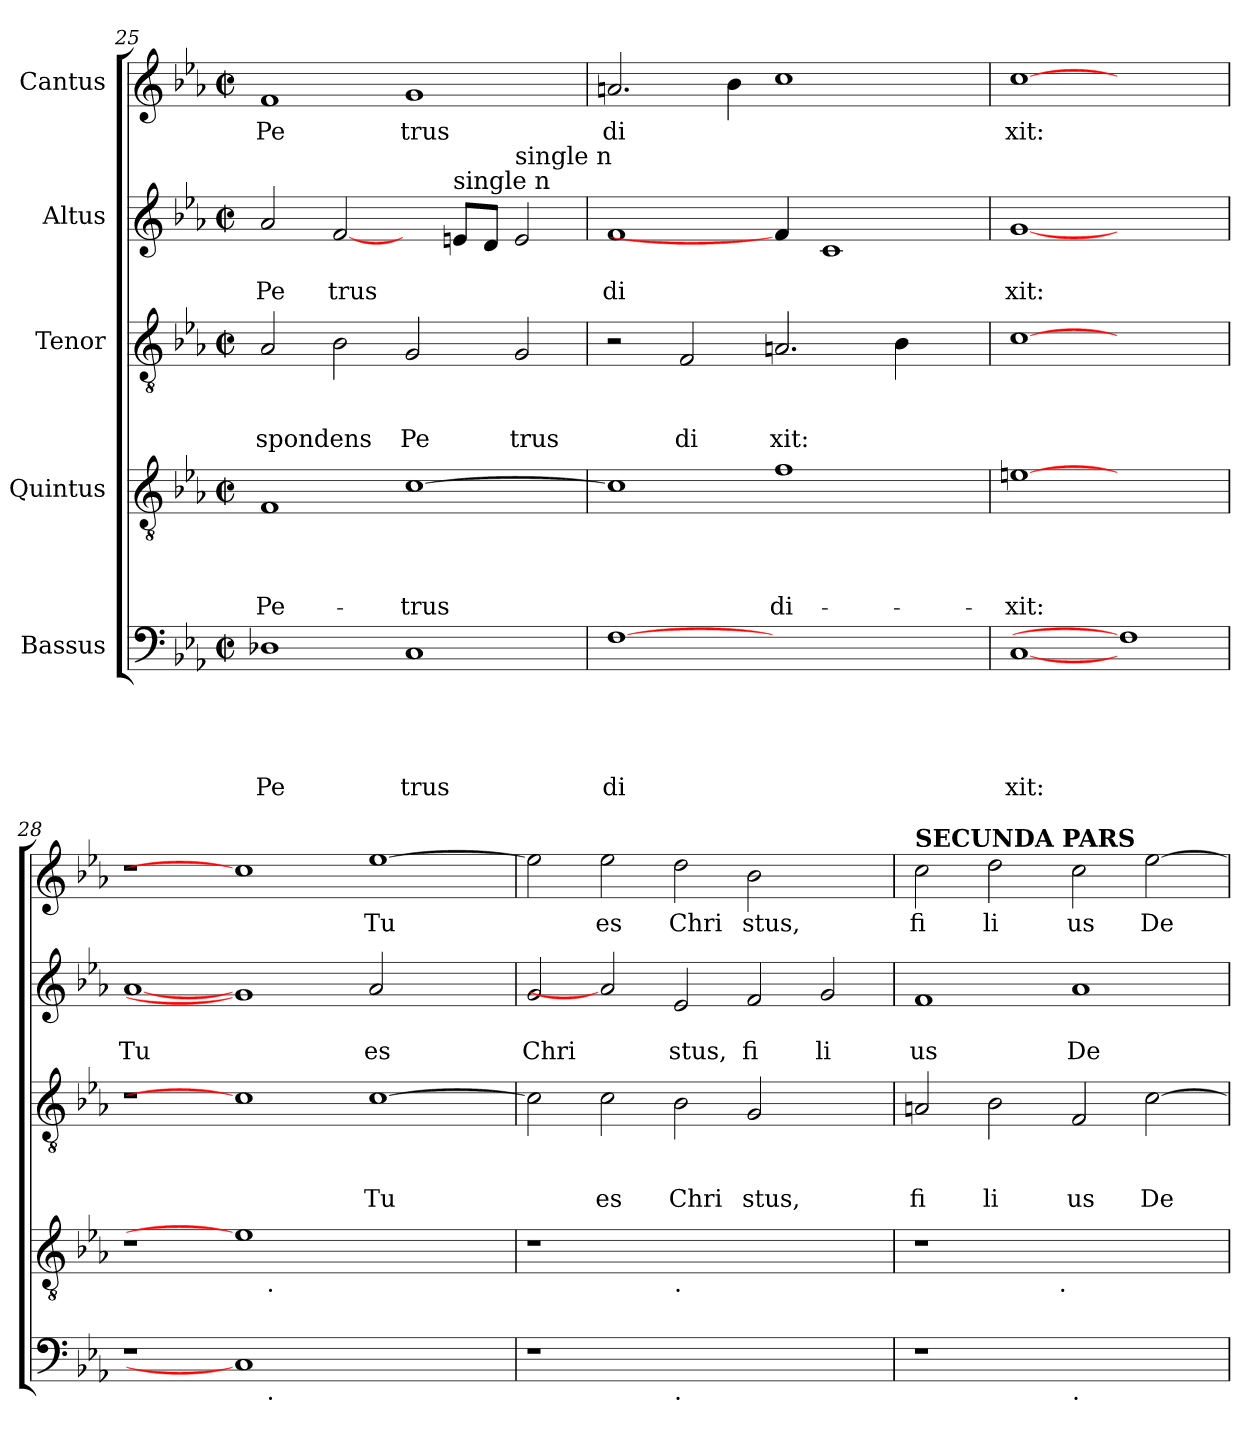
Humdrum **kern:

**kern	**text	**text	**text	**text	**text	**kern	**text	**text	**text	**text	**kern	**text	**text	**text	**kern	**text	**text	**kern	**text
*part5	*part5	*part5	*part5	*part5	*part5	*part4	*part4	*part4	*part4	*part4	*part3	*part3	*part3	*part3	*part2	*part2	*part2	*part1	*part1
*staff5	*staff5	*staff5	*staff5	*staff5	*staff5	*staff4	*staff4	*staff4	*staff4	*staff4	*staff3	*staff3	*staff3	*staff3	*staff2	*staff2	*staff2	*staff1	*staff1
*I"Bassus	*	*	*	*	*	*I"Quintus	*	*	*	*	*I"Tenor	*	*	*	*I"Altus	*	*	*I"Cantus	*
*clefF4	*	*	*	*	*	*clefGv2	*	*	*	*	*clefGv2	*	*	*	*clefG2	*	*	*clefG2	*
*k[b-e-a-]	*	*	*	*	*	*k[b-e-a-]	*	*	*	*	*k[b-e-a-]	*	*	*	*k[b-e-a-]	*	*	*k[b-e-a-]	*
*E-:	*	*	*	*	*	*E-:	*	*	*	*	*E-:	*	*	*	*E-:	*	*	*E-:	*
*M2/2	*	*	*	*	*	*M2/2	*	*	*	*	*M2/2	*	*	*	*M2/2	*	*	*M2/2	*
*met(c|)	*	*	*	*	*	*met(c|)	*	*	*	*	*met(c|)	*	*	*	*met(c|)	*	*	*met(c|)	*
=25	=25	=25	=25	=25	=25	=25	=25	=25	=25	=25	=25	=25	=25	=25	=25	=25	=25	=25	=25
!	!	!	!	!	!LO:LY:b	!	!	!	!	!LO:LY:b	!	!	!	!LO:LY:b	!	!	!LO:LY:b	!	!LO:LY:b
1D-X	.	.	.	.	Pe	1F	.	.	.	Pe-	2A-/	.	.	spondens	2a-/	.	Pe	1f	Pe
!	!	!	!	!	!	!	!	!	!	!	!	!	!	!	!	!	!LO:LY:b	!	!
.	.	.	.	.	.	.	.	.	.	.	2B-\	.	.	.	[2f/	.	trus	.	.
!	!	!	!	!	!LO:LY:b	!	!	!	!	!LO:LY:b	!	!	!	!LO:LY:b	!	!	!	!	!LO:LY:b
1C	.	.	.	.	trus	[>1c	.	.	.	-trus	2G/	.	.	Pe	4ryy	.	.	1g	trus
!	!	!	!	!	!	!	!	!	!	!	!	!	!	!	!LO:TX:a:t=single n	!	!	!	!
.	.	.	.	.	.	.	.	.	.	.	.	.	.	.	8e/L	.	.	.	.
.	.	.	.	.	.	.	.	.	.	.	.	.	.	.	8d/J	.	.	.	.
!	!	!	!	!	!	!	!	!	!	!	!	!	!	!	!LO:TX:a:t=single n	!	!	!	!
!	!	!	!	!	!	!	!	!	!	!	!	!	!	!LO:LY:b	!	!	!	!	!
.	.	.	.	.	.	.	.	.	.	.	2G/	.	.	trus	2e/	.	.	.	.
=26	=26	=26	=26	=26	=26	=26	=26	=26	=26	=26	=26	=26	=26	=26	=26	=26	=26	=26	=26
!	!	!	!	!	!LO:LY:b	!	!	!	!	!	!	!	!	!	!	!	!LO:LY:b	!	!LO:LY:b
[1F	.	.	.	.	di	1c]	.	.	.	.	2r	.	.	.	1f	.	di	2.an/	di
!	!	!	!	!	!	!	!	!	!	!	!	!	!	!LO:LY:b	!	!	!	!	!
.	.	.	.	.	.	.	.	.	.	.	2F/	.	.	di	.	.	.	.	.
.	.	.	.	.	.	.	.	.	.	.	.	.	.	.	.	.	.	4b-\	.
!	!	!	!	!	!	!	!	!	!	!LO:LY:b	!	!	!	!LO:LY:b	!	!	!	!	!
1ryy	.	.	.	.	.	1f	.	.	.	di-	2.An/	.	.	xit:	4f/]	.	.	1cc	.
.	.	.	.	.	.	.	.	.	.	.	.	.	.	.	1c	.	.	.	.
.	.	.	.	.	.	.	.	.	.	.	4B-\	.	.	.	.	.	.	.	.
4ryy	.	.	.	.	.	4ryy	.	.	.	.	4ryy	.	.	.	.	.	.	4ryy	.
=27	=27	=27	=27	=27	=27	=27	=27	=27	=27	=27	=27	=27	=27	=27	=27	=27	=27	=27	=27
!	!	!	!	!	!LO:LY:b	!	!	!	!	!LO:LY:b	!	!	!	!	!	!	!LO:LY:b	!	!LO:LY:b
[1C	.	.	.	.	xit:	[1en	.	.	.	-xit:	[1c	.	.	.	[1g	.	xit:	[1cc	xit:
1F]	.	.	.	.	.	1ryy	.	.	.	.	1ryy	.	.	.	1ryy	.	.	1ryy	.
!!LO:PB:g=z
=28!	=28!	=28!	=28!	=28!	=28!	=28!	=28!	=28!	=28!	=28!	=28!	=28!	=28!	=28!	=28!	=28!	=28!	=28!	=28!
!	!	!	!	!	!	!	!	!	!	!	!	!	!	!	!	!	!LO:LY:b	!	!
*^	*	*	*	*	*	*^	*	*	*	*	*	*	*	*	*	*	*	*	*
1r	1ryy	.	.	.	.	.	1r	1ryy	.	.	.	.	1r	.	.	.	[1a-	.	Tu	1r	.
1C]	8ryy	.	.	.	.	.	1e]	8ryy	.	.	.	.	1c]	.	.	.	1g]	.	.	1cc]	.
!	!	!	!	!	!	!	!	!LO:TX:b:t=.	!	!	!	!	!	!	!	!	!	!	!	!	!
!	!LO:TX:b:t=.	!	!	!	!	!	!	!	!	!	!	!	!	!	!	!	!	!	!	!	!
.	1...ryy	.	.	.	.	.	.	1...ryy	.	.	.	.	.	.	.	.	.	.	.	.	.
!	!	!	!	!	!	!	!	!	!	!	!	!	!	!	!	!LO:LY:b	!	!	!LO:LY:b	!	!LO:LY:b
1ryy	.	.	.	.	.	.	1ryy	.	.	.	.	.	[>1c	.	.	Tu	2a-/	.	es	[>1ee-	Tu
.	.	.	.	.	.	.	.	.	.	.	.	.	.	.	.	.	2ryy	.	.	.	.
=29	=29	=29	=29	=29	=29	=29	=29	=29	=29	=29	=29	=29	=29	=29	=29	=29	=29	=29	=29	=29	=29
!	!	!	!	!	!	!	!	!	!	!	!	!	!	!	!	!	!	!	!LO:LY:b	!	!
*v	*v	*	*	*	*	*	*	*	*	*	*	*	*	*	*	*	*	*	*	*	*
*	*	*	*	*	*	*v	*v	*	*	*	*	*	*	*	*	*	*	*	*	*
1r	.	.	.	.	.	1r	.	.	.	.	2c\]	.	.	.	2g/	.	Chri	2ee-\]	.
!	!	!	!	!	!	!	!	!	!	!	!	!	!	!LO:LY:b	!	!	!	!	!LO:LY:b
.	.	.	.	.	.	.	.	.	.	.	2c\	.	.	es	2a-]	.	.	2ee-\	es
!	!	!	!	!	!	!LO:TX:b:t=.	!	!	!	!	!	!	!	!	!	!	!	!	!
!LO:TX:b:t=.	!	!	!	!	!	!	!	!	!	!	!	!	!	!	!	!	!	!	!
!	!	!	!	!	!	!	!	!	!	!	!	!	!	!LO:LY:b	!	!	!LO:LY:b	!	!LO:LY:b
1.ryy	.	.	.	.	.	1.ryy	.	.	.	.	2B-\	.	.	Chri	2e-/	.	stus,	2dd\	Chri
!	!	!	!	!	!	!	!	!	!	!	!	!	!	!LO:LY:b	!	!	!LO:LY:b	!	!LO:LY:b
.	.	.	.	.	.	.	.	.	.	.	2G/	.	.	stus,	2f/	.	fi	2b-\	stus,
!	!	!	!	!	!	!	!	!	!	!	!	!	!	!	!	!	!LO:LY:b	!	!
.	.	.	.	.	.	.	.	.	.	.	2ryy	.	.	.	2g/	.	li	2ryy	.
=30	=30	=30	=30	=30	=30	=30	=30	=30	=30	=30	=30	=30	=30	=30	=30	=30	=30	=30	=30
!	!	!	!	!	!	!	!	!	!	!	!	!	!	!	!	!	!	!LO:TX:a:B:t=SECUNDA PARS	!
!	!	!	!	!	!	!	!	!	!	!	!	!	!	!LO:LY:b	!	!	!LO:LY:b	!	!LO:LY:b
*	*	*	*	*	*	*^	*	*	*	*	*	*	*	*	*	*	*	*	*
1r	.	.	.	.	.	1r	2ryy	.	.	.	.	2An/	.	.	fi	1f	.	us	2cc\	fi
!	!	!	!	!	!	!	!	!	!	!	!	!	!	!	!LO:LY:b	!	!	!	!	!LO:LY:b
.	.	.	.	.	.	.	4...ryy	.	.	.	.	2B-\	.	.	li	.	.	.	2dd\	li
!	!	!	!	!	!	!	!LO:TX:b:t=.	!	!	!	!	!	!	!	!	!	!	!	!	!
.	.	.	.	.	.	.	1ryy	.	.	.	.	.	.	.	.	.	.	.	.	.
!LO:TX:b:t=.	!	!	!	!	!	!	!	!	!	!	!	!	!	!	!	!	!	!	!	!
!	!	!	!	!	!	!	!	!	!	!	!	!	!	!	!LO:LY:b	!	!	!LO:LY:b	!	!LO:LY:b
1ryy	.	.	.	.	.	1ryy	.	.	.	.	.	2F/	.	.	us	1a-	.	De	2cc\	us
!	!	!	!	!	!	!	!	!	!	!	!	!	!	!	!LO:LY:b	!	!	!	!	!LO:LY:b
.	.	.	.	.	.	.	.	.	.	.	.	[>2c\	.	.	De	.	.	.	[>2ee-\	De
.	.	.	.	.	.	.	32ryy	.	.	.	.	.	.	.	.	.	.	.	.	.
*	*	*	*	*	*	*v	*v	*	*	*	*	*	*	*	*	*	*	*	*	*
=	=	=	=	=	=	=	=	=	=	=	=	=	=	=	=	=	=	=	=
*-	*-	*-	*-	*-	*-	*-	*-	*-	*-	*-	*-	*-	*-	*-	*-	*-	*-	*-	*-
